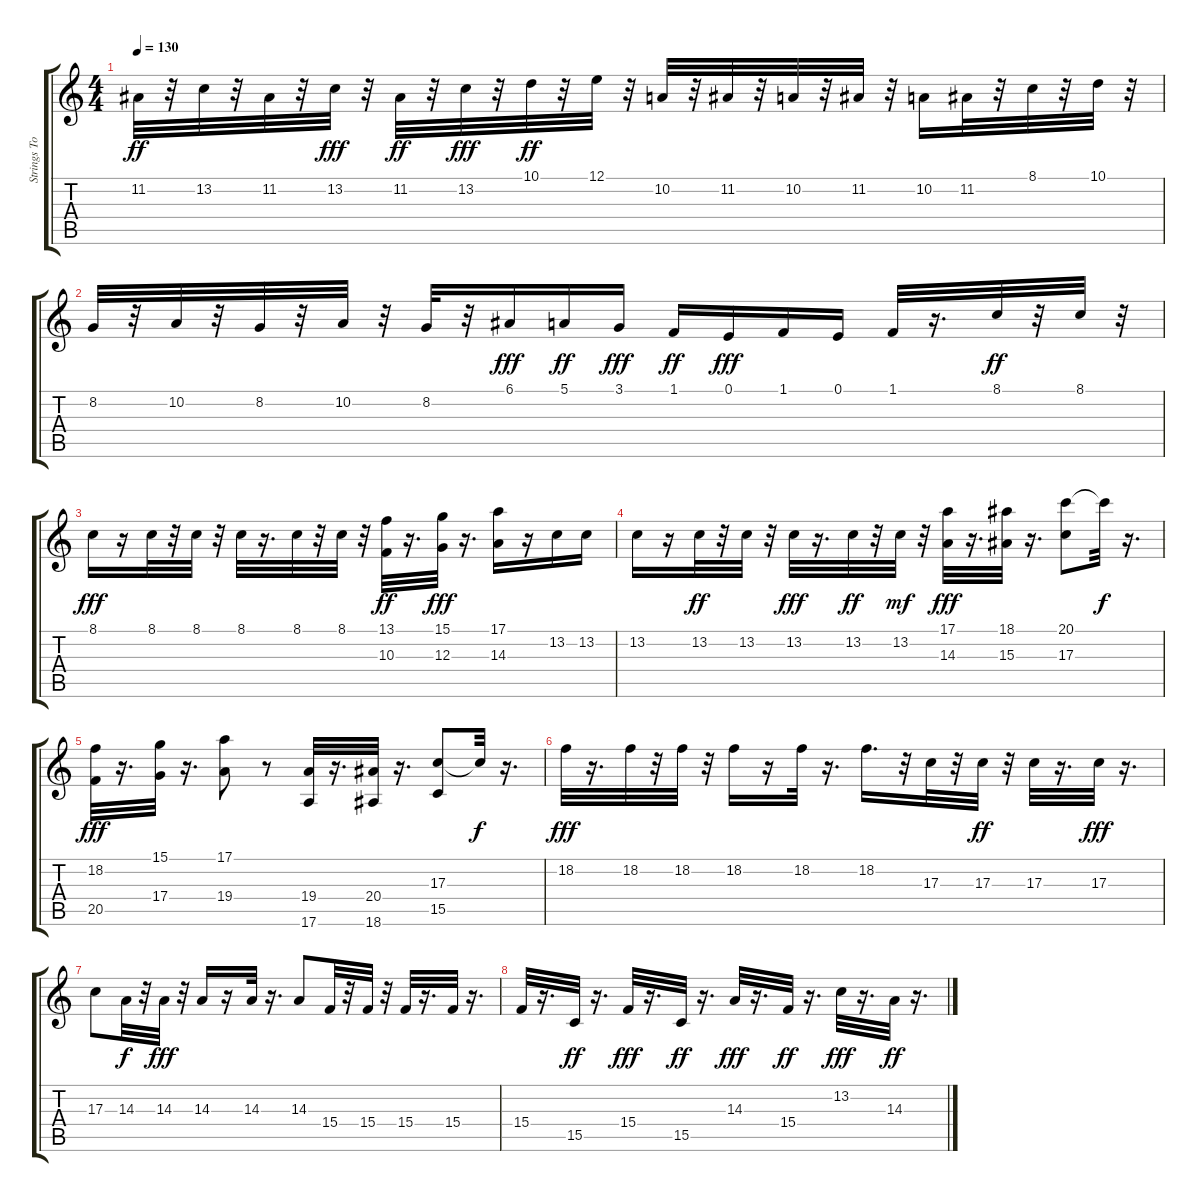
\track ("Strings Top         " "Strings To") {instrument synthstrings1}
\staff {score tabs}
\tuning (E4 B3 G3 D3 A2 E2) {hide}
\ts (4 4)
\tempo 130
\clef g2
\ks c
11.2.32{dy ff} r.32 13.2.32 r.32 11.2.32 r.32 13.2.32{dy fff} r.32 11.2.32{dy ff} r.32 13.2.32{dy fff} r.32 10.1.32{dy ff} r.32 12.1.32 r.32 10.2.32 r.32 11.2.32 r.32 10.2.32 r.32 11.2.32 r.32 10.2.16 11.2.32 r.32 8.1.32 r.32 10.1.32 r.32 |
8.2.32 r.32 10.2.32 r.32 8.2.32 r.32 10.2.32 r.32 8.2.32 r.32 6.1.16{dy fff} 5.1.16{dy ff} 3.1.16{dy fff} 1.1.16{dy ff} 0.1.16{dy fff} 1.1.16 0.1.16 1.1.32 r.16{d} 8.1.32{dy ff} r.32 8.1.32 r.32 |
8.1.16{dy fff} r.16 8.1.32 r.32 8.1.32 r.32 8.1.32 r.16{d} 8.1.32 r.32 8.1.32 r.32 (13.1 10.3).32{dy ff} r.16{d} (15.1 12.3).32{dy fff} r.16{d} (17.1 14.3).16 r.16 13.2.16 13.2.16 |
13.2.16 r.16 13.2.32{dy ff} r.32 13.2.32 r.32 13.2.32{dy fff} r.16{d} 13.2.32{dy ff} r.32 13.2.32{dy mf} r.32 (17.1 14.3).32{dy fff} r.16{d} (18.1 15.3).32 r.16{d} (20.1 17.3).8 20.1{t}.32{dy f} r.16{d} |
(18.2 20.5).32{dy fff} r.16{d} (15.1 17.4).32 r.16{d} (17.1 19.4).8 r.8 (19.4 17.6).32 r.16{d} (20.4 18.6).32 r.16{d} (17.3 15.5).8 17.3{t}.32{dy f} r.16{d} |
18.2.32{dy fff} r.16{d} 18.2.32 r.32 18.2.32 r.32 18.2.16 r.16 18.2.32 r.16{d} 18.2.16{d} r.32 17.3.32 r.32 17.3.32{dy ff} r.32 17.3.32 r.16{d} 17.3.32{dy fff} r.16{d} |
17.3.8 14.3.32{dy f} r.32 14.3.32{dy fff} r.32 14.3.16 r.16 14.3.32 r.16{d} 14.3.8 15.4.32 r.32 15.4.32 r.32 15.4.32 r.16{d} 15.4.32 r.16{d} |
15.4.32 r.16{d} 15.5.32{dy ff} r.16{d} 15.4.32{dy fff} r.16{d} 15.5.32{dy ff} r.16{d} 14.3.32{dy fff} r.16{d} 15.4.32{dy ff} r.16{d} 13.2.32{dy fff} r.16{d} 14.3.32{dy ff} r.16{d}
